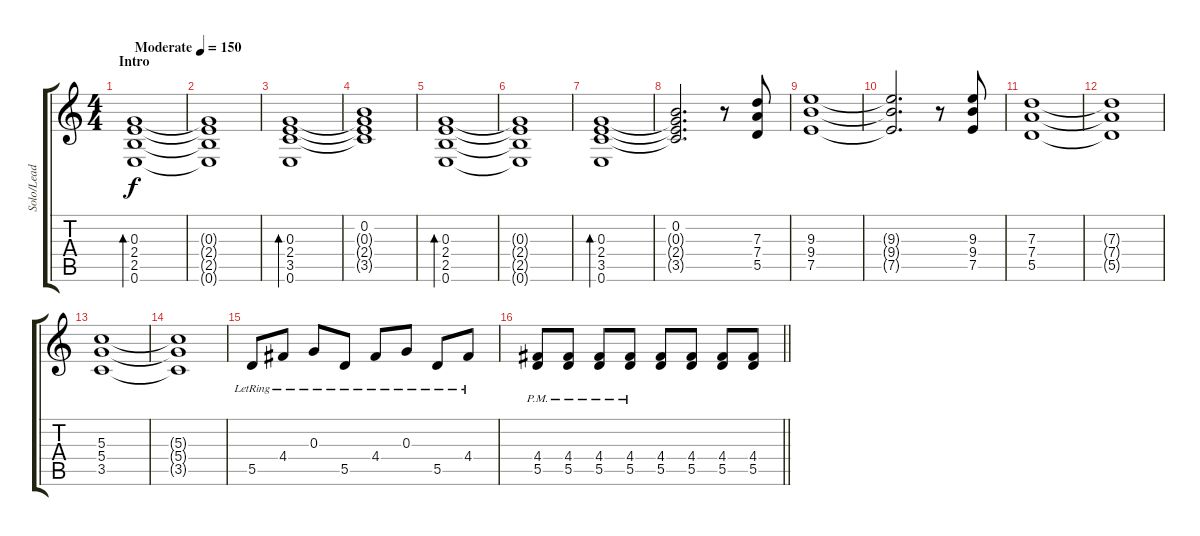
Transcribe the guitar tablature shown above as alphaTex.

\track ("Solo/Lead" "Solo/Lead") {instrument overdrivenguitar}
\staff {score tabs}
\tuning (E4 B3 G3 D3 A2 E2) {hide}
\ts (4 4)
\section ("" "Intro")
\tempo (150 "Moderate")
\clef g2
\ks c
(0.3 2.4 2.5 0.6).1{bd 240 dy f volume 5 instrument electricguitarclean} |
(0.3{t} 2.4{t} 2.5{t} 0.6{t}).1 |
(0.3 2.4 3.5 0.6).1{bd 240} |
(0.2 0.3{t} 2.4{t} 3.5{t}).1 |
(0.3 2.4 2.5 0.6).1{bd 240} |
(0.3{t} 2.4{t} 2.5{t} 0.6{t}).1 |
(0.3 2.4 3.5 0.6).1{bd 240} |
(0.2 0.3{t} 2.4{t} 3.5{t}).2{d} r.8{volume 11 instrument overdrivenguitar} (7.3 7.4 5.5).8 |
(9.3 9.4 7.5).1 |
(9.3{t} 9.4{t} 7.5{t}).2{d} r.8 (9.3 9.4 7.5).8 |
(7.3 7.4 5.5).1 |
(7.3{t} 7.4{t} 5.5{t}).1 |
(5.3 5.4 3.5).1 |
(5.3{t} 5.4{t} 3.5{t}).1 |
5.5{lr}.8 4.4{lr}.8 0.3{lr}.8 5.5{lr}.8 4.4{lr}.8 0.3{lr}.8 5.5{lr}.8 4.4{lr}.8 |
\barLineRight lightlight
(4.4{pm} 5.5{pm}).8 (4.4{pm} 5.5{pm}).8 (4.4{pm} 5.5{pm}).8 (4.4{pm} 5.5{pm}).8 (4.4 5.5).8 (4.4 5.5).8 (4.4 5.5).8 (4.4 5.5).8
